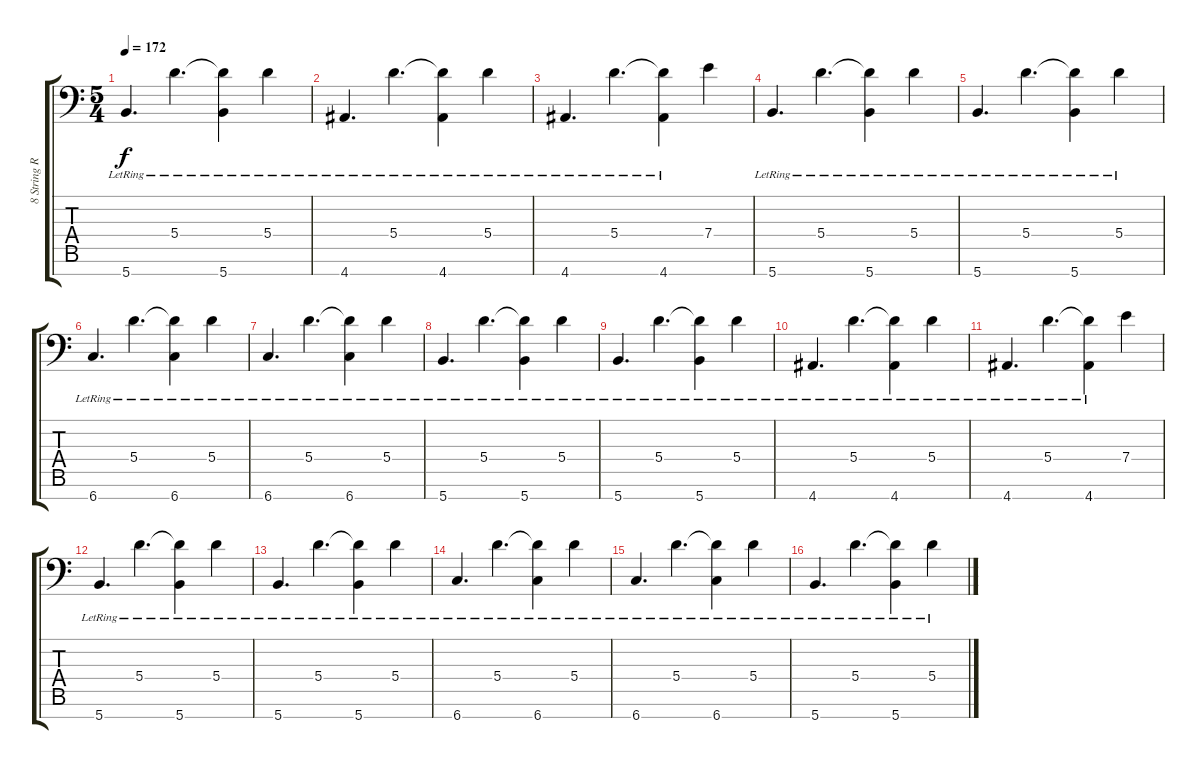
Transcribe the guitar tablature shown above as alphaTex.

\track ("8 String Rhythm L" "8 String R") {instrument distortionguitar}
\staff {score tabs}
\tuning (B3 G3 D3 A2 E2 B1 Gb1) {hide}
\ts (5 4)
\tempo 172
\clef f4
\ks c
5.7{lr}.4{d dy f} 5.4{lr}.4{d} (5.4{t} 5.7{lr}).4 5.4{lr}.4 |
4.7{lr}.4{d} 5.4{lr}.4{d} (5.4{t} 4.7{lr}).4 5.4{lr}.4 |
4.7{lr}.4{d} 5.4{lr}.4{d} (5.4{t} 4.7{lr}).4 7.4.4 |
5.7{lr}.4{d} 5.4{lr}.4{d} (5.4{t} 5.7{lr}).4 5.4{lr}.4 |
5.7{lr}.4{d} 5.4{lr}.4{d} (5.4{t} 5.7{lr}).4 5.4{lr}.4 |
6.7{lr}.4{d} 5.4{lr}.4{d} (5.4{t} 6.7{lr}).4 5.4{lr}.4 |
6.7{lr}.4{d} 5.4{lr}.4{d} (5.4{t} 6.7{lr}).4 5.4{lr}.4 |
5.7{lr}.4{d} 5.4{lr}.4{d} (5.4{t} 5.7{lr}).4 5.4{lr}.4 |
5.7{lr}.4{d} 5.4{lr}.4{d} (5.4{t} 5.7{lr}).4 5.4{lr}.4 |
4.7{lr}.4{d} 5.4{lr}.4{d} (5.4{t} 4.7{lr}).4 5.4{lr}.4 |
4.7{lr}.4{d} 5.4{lr}.4{d} (5.4{t} 4.7{lr}).4 7.4.4 |
5.7{lr}.4{d} 5.4{lr}.4{d} (5.4{t} 5.7{lr}).4 5.4{lr}.4 |
5.7{lr}.4{d} 5.4{lr}.4{d} (5.4{t} 5.7{lr}).4 5.4{lr}.4 |
6.7{lr}.4{d} 5.4{lr}.4{d} (5.4{t} 6.7{lr}).4 5.4{lr}.4 |
6.7{lr}.4{d} 5.4{lr}.4{d} (5.4{t} 6.7{lr}).4 5.4{lr}.4 |
5.7{lr}.4{d} 5.4{lr}.4{d} (5.4{t} 5.7{lr}).4 5.4{lr}.4
